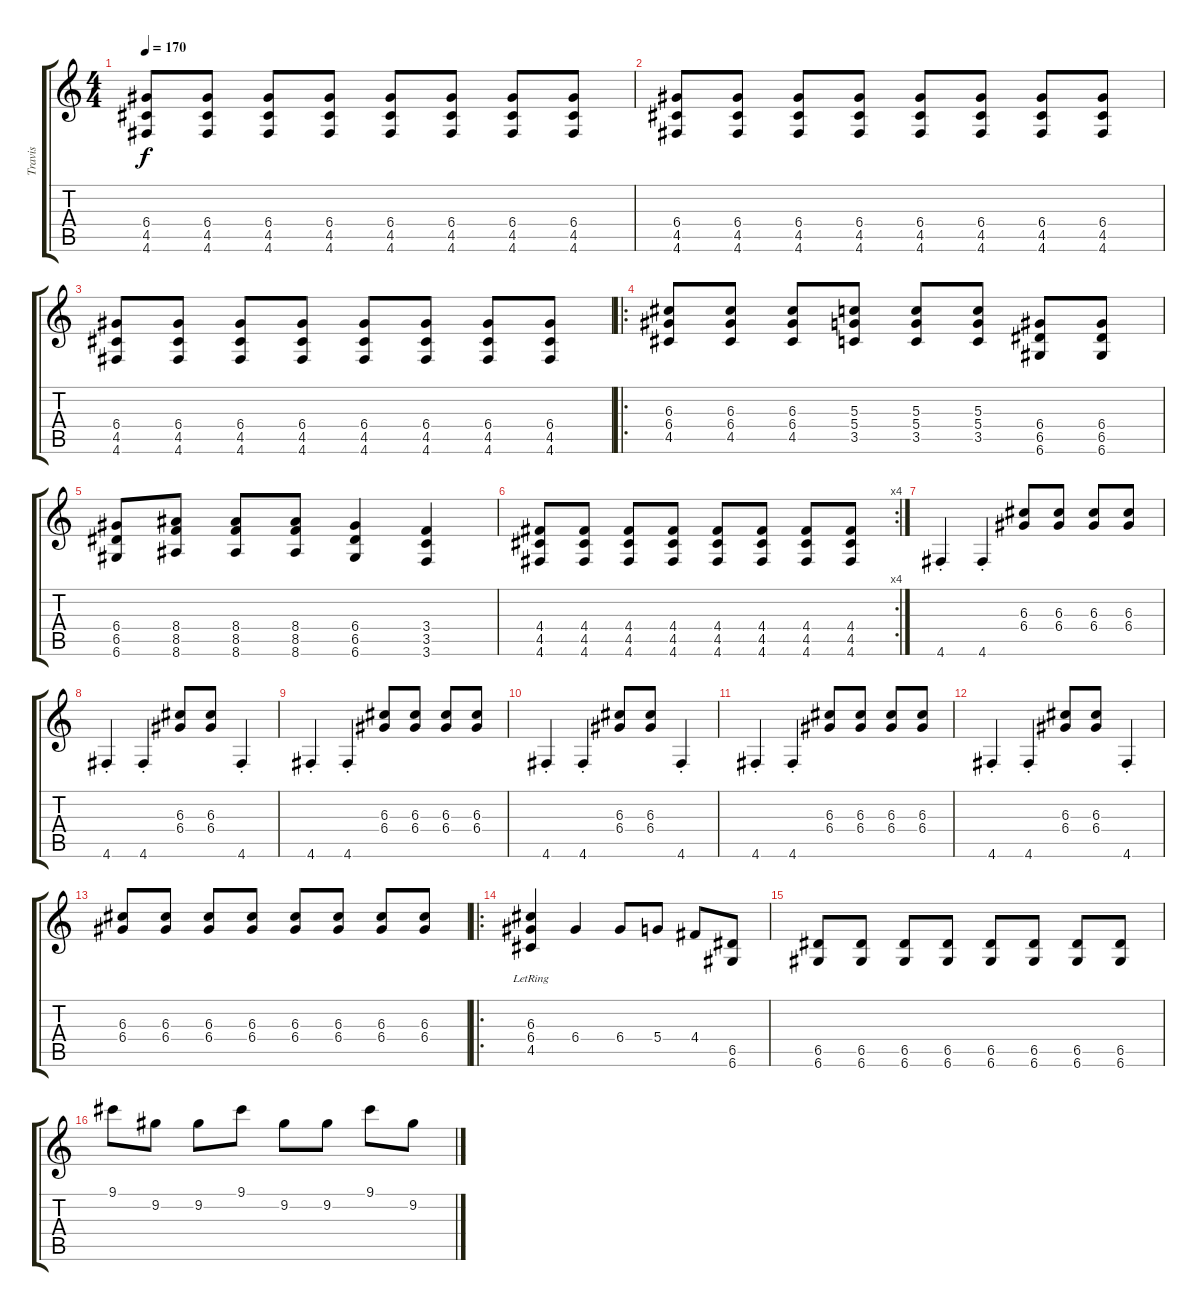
\track ("Travis" "Travis") {instrument distortionguitar}
\staff {score tabs}
\tuning (E4 B3 G3 D3 A2 D2) {hide}
\ts (4 4)
\tempo 170
\clef g2
\ks c
(6.4 4.5 4.6).8{dy f} (6.4 4.5 4.6).8 (6.4 4.5 4.6).8 (6.4 4.5 4.6).8 (6.4 4.5 4.6).8 (6.4 4.5 4.6).8 (6.4 4.5 4.6).8 (6.4 4.5 4.6).8 |
(6.4 4.5 4.6).8 (6.4 4.5 4.6).8 (6.4 4.5 4.6).8 (6.4 4.5 4.6).8 (6.4 4.5 4.6).8 (6.4 4.5 4.6).8 (6.4 4.5 4.6).8 (6.4 4.5 4.6).8 |
(6.4 4.5 4.6).8 (6.4 4.5 4.6).8 (6.4 4.5 4.6).8 (6.4 4.5 4.6).8 (6.4 4.5 4.6).8 (6.4 4.5 4.6).8 (6.4 4.5 4.6).8 (6.4 4.5 4.6).8 |
\ro
(6.3 6.4 4.5).8 (6.3 6.4 4.5).8 (6.3 6.4 4.5).8 (5.3 5.4 3.5).8 (5.3 5.4 3.5).8 (5.3 5.4 3.5).8 (6.4 6.5 6.6).8 (6.4 6.5 6.6).8 |
(6.4 6.5 6.6).8 (8.4 8.5 8.6).8 (8.4 8.5 8.6).8 (8.4 8.5 8.6).8 (6.4 6.5 6.6).4 (3.4 3.5 3.6).4 |
\rc 4
(4.4 4.5 4.6).8 (4.4 4.5 4.6).8 (4.4 4.5 4.6).8 (4.4 4.5 4.6).8 (4.4 4.5 4.6).8 (4.4 4.5 4.6).8 (4.4 4.5 4.6).8 (4.4 4.5 4.6).8 |
4.6{st}.4 4.6{st}.4 (6.3 6.4).8 (6.3 6.4).8 (6.3 6.4).8 (6.3 6.4).8 |
4.6{st}.4 4.6{st}.4 (6.3 6.4).8 (6.3 6.4).8 4.6{st}.4 |
4.6{st}.4 4.6{st}.4 (6.3 6.4).8 (6.3 6.4).8 (6.3 6.4).8 (6.3 6.4).8 |
4.6{st}.4 4.6{st}.4 (6.3 6.4).8 (6.3 6.4).8 4.6{st}.4 |
4.6{st}.4 4.6{st}.4 (6.3 6.4).8 (6.3 6.4).8 (6.3 6.4).8 (6.3 6.4).8 |
4.6{st}.4 4.6{st}.4 (6.3 6.4).8 (6.3 6.4).8 4.6{st}.4 |
(6.3 6.4).8 (6.3 6.4).8 (6.3 6.4).8 (6.3 6.4).8 (6.3 6.4).8 (6.3 6.4).8 (6.3 6.4).8 (6.3 6.4).8 |
\ro
(6.3{lr} 6.4 4.5{lr}).4 6.4.4 6.4.8 5.4.8 4.4.8 (6.5 6.6).8 |
(6.5 6.6).8 (6.5 6.6).8 (6.5 6.6).8 (6.5 6.6).8 (6.5 6.6).8 (6.5 6.6).8 (6.5 6.6).8 (6.5 6.6).8 |
9.1.8 9.2.8 9.2.8 9.1.8 9.2.8 9.2.8 9.1.8 9.2.8
